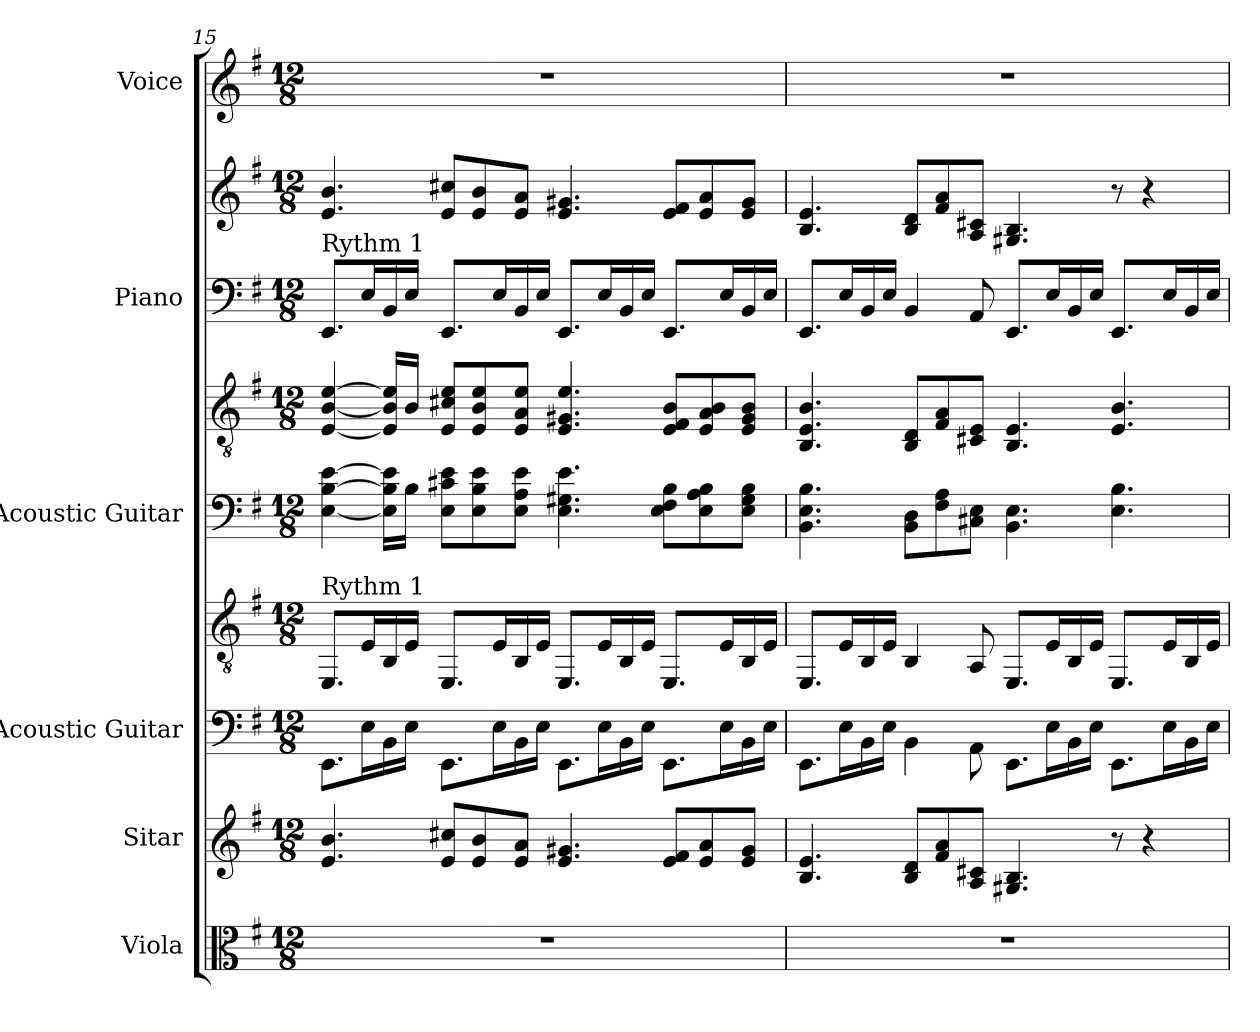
**kern	**kern	**kern	**kern	**kern	**kern	**kern	**kern	**kern
*part6	*part5	*part4	*part4	*part3	*part3	*part2	*part2	*part1
*staff9	*staff8	*staff7	*staff6	*staff5	*staff4	*staff3	*staff2	*staff1
*I"Viola	*I"Sitar	*I"Acoustic Guitar	*	*I"Acoustic Guitar	*	*I"Piano	*	*I"Voice
*I'Vla.	*I'Si.	*I'Guit.	*	*I'Guit.	*	*I'Pno.	*	*I'Vo.
*clefC3	*clefG2	*	*clefGv2	*	*clefGv2	*clefF4	*clefG2	*clefG2
*k[f#]	*k[f#]	*k[f#]	*k[f#]	*k[f#]	*k[f#]	*k[f#]	*k[f#]	*k[f#]
*M12/8	*M12/8	*M12/8	*M12/8	*M12/8	*M12/8	*M12/8	*M12/8	*M12/8
=15	=15	=15	=15	=15	=15	=15	=15	=15
!	!	!	!	!	!	!LO:TX:a:t=Rythm 1	!	!
!	!	!	!LO:TX:a:t=Rythm 1	!	!	!	!	!
1.r	4.e/ 4.b/	8.EE\L	8.EE/L	[4E\ [4B\ [4e\	[4E/ [4B/ [4e/	8.EE/L	4.e/ 4.b/	1.r
.	.	16E\L	16E/L	.	.	16E/L	.	.
.	.	16BB\	16BB/	16E\] 16B\] 16e\]LL	16E/] 16B/] 16e/]LL	16BB/	.	.
.	.	16E\JJ	16E/JJ	16B\JJ	16B/JJ	16E/JJ	.	.
.	8e/ 8cc#X/L	8.EE\L	8.EE/L	8E\ 8c#X\ 8e\L	8E/ 8c#X/ 8e/L	8.EE/L	8e/ 8cc#X/L	.
.	8e/ 8b/	.	.	8E\ 8B\ 8e\	8E/ 8B/ 8e/	.	8e/ 8b/	.
.	.	16E\L	16E/L	.	.	16E/L	.	.
.	8e/ 8a/J	16BB\	16BB/	8E\ 8A\ 8e\J	8E/ 8A/ 8e/J	16BB/	8e/ 8a/J	.
.	.	16E\JJ	16E/JJ	.	.	16E/JJ	.	.
.	4.e/ 4.g#X/	8.EE\L	8.EE/L	4.E\ 4.G#X\ 4.e\	4.E/ 4.G#X/ 4.e/	8.EE/L	4.e/ 4.g#X/	.
.	.	16E\L	16E/L	.	.	16E/L	.	.
.	.	16BB\	16BB/	.	.	16BB/	.	.
.	.	16E\JJ	16E/JJ	.	.	16E/JJ	.	.
.	8e/ 8f#/L	8.EE\L	8.EE/L	8E\ 8F#\ 8B\L	8E/ 8F#/ 8B/L	8.EE/L	8e/ 8f#/L	.
.	8e/ 8a/	.	.	8E\ 8A\ 8B\	8E/ 8A/ 8B/	.	8e/ 8a/	.
.	.	16E\L	16E/L	.	.	16E/L	.	.
.	8e/ 8g#/J	16BB\	16BB/	8E\ 8G#\ 8B\J	8E/ 8G#/ 8B/J	16BB/	8e/ 8g#/J	.
.	.	16E\JJ	16E/JJ	.	.	16E/JJ	.	.
!!LO:PB:g=z
=16	=16	=16	=16	=16	=16	=16	=16	=16
1.r	4.B/ 4.e/	8.EE\L	8.EE/L	4.BB\ 4.E\ 4.B\	4.BB/ 4.E/ 4.B/	8.EE/L	4.B/ 4.e/	1.r
.	.	16E\L	16E/L	.	.	16E/L	.	.
.	.	16BB\	16BB/	.	.	16BB/	.	.
.	.	16E\JJ	16E/JJ	.	.	16E/JJ	.	.
.	8B/ 8d/L	4BB\	4BB/	8BB\ 8D\L	8BB/ 8D/L	4BB/	8B/ 8d/L	.
.	8f#/ 8a/	.	.	8F#\ 8A\	8F#/ 8A/	.	8f#/ 8a/	.
.	8A/ 8c#X/J	8AA\	8AA/	8C#X\ 8E\J	8C#X/ 8E/J	8AA/	8A/ 8c#X/J	.
.	4.G#X/ 4.B/	8.EE\L	8.EE/L	4.BB\ 4.E\	4.BB/ 4.E/	8.EE/L	4.G#X/ 4.B/	.
.	.	16E\L	16E/L	.	.	16E/L	.	.
.	.	16BB\	16BB/	.	.	16BB/	.	.
.	.	16E\JJ	16E/JJ	.	.	16E/JJ	.	.
.	8r	8.EE\L	8.EE/L	4.E\ 4.B\	4.E/ 4.B/	8.EE/L	8r	.
.	4r	.	.	.	.	.	4r	.
.	.	16E\L	16E/L	.	.	16E/L	.	.
.	.	16BB\	16BB/	.	.	16BB/	.	.
.	.	16E\JJ	16E/JJ	.	.	16E/JJ	.	.
=	=	=	=	=	=	=	=	=
*-	*-	*-	*-	*-	*-	*-	*-	*-
